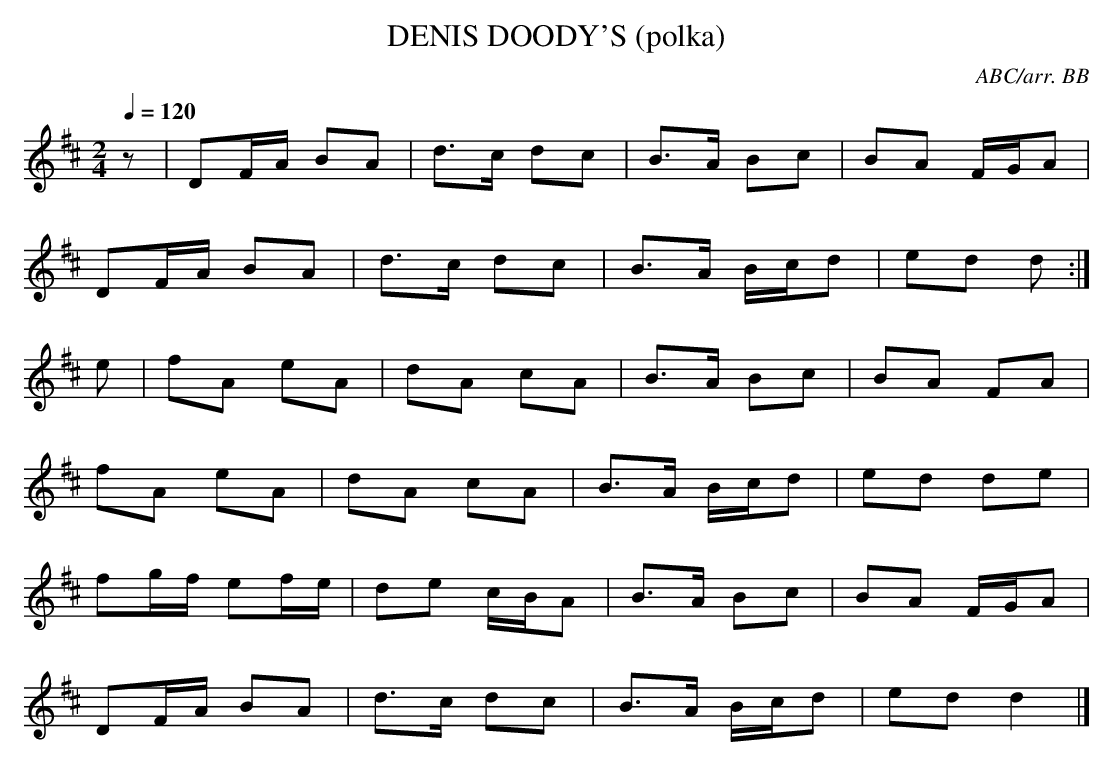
X:1
T:DENIS DOODY'S (polka)
C:ABC/arr. BB
Q:1/4=120
L:1/8
M:2/4
K:D
z|DF/A/ BA|d>c dc|B>A Bc|BA F/G/A|
DF/A/ BA|d>c dc|B>A B/c/d|ed d :|
e|fA eA|dA cA|B>A Bc|BA FA|
fA eA|dA cA|B>A B/c/d|ed de|
fg/f/ ef/e/|de c/B/A|B>A Bc|BA F/G/A|
DF/A/ BA|d>c dc|B>A B/c/d|ed d2 |]
